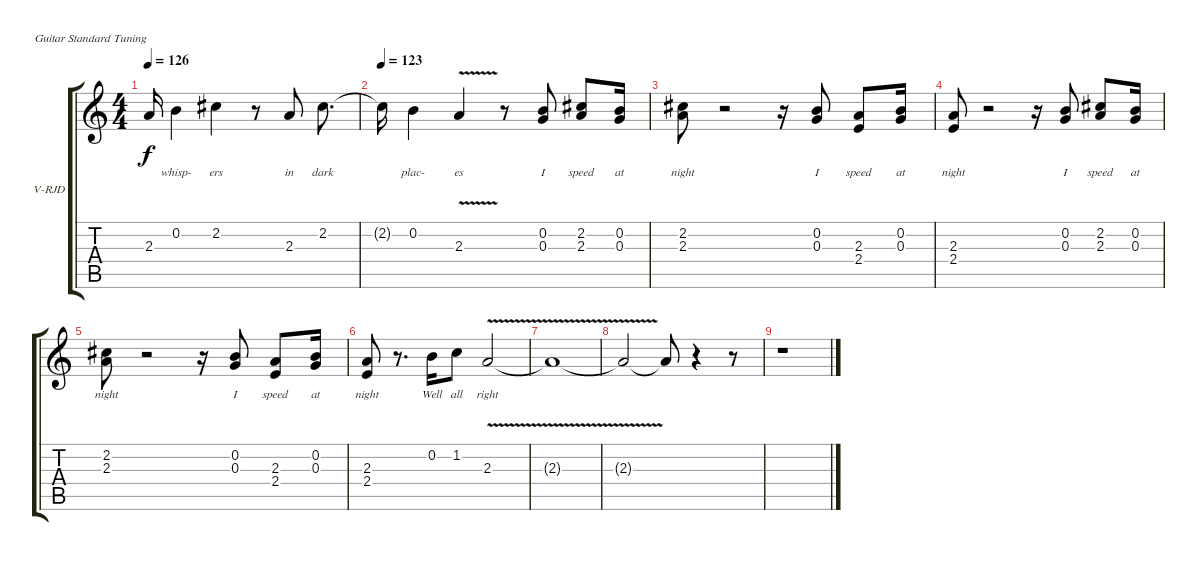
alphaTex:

\bracketExtendMode groupsimilarinstruments
\firstSystemTrackNameOrientation horizontal
\otherSystemsTrackNameOrientation horizontal
\track ("Ronnie James Dio" "V-RJD") {instrument electricguitarclean}
\staff {score tabs}
\tuning (E4 B3 G3 D3 A2 E2)
\ts (4 4)
\tempo 126
\clef g2
\ks aminor
2.3{t}.16{lyrics (0 "") lyrics (1 "") lyrics (2 "") lyrics (3 "") lyrics (4 "") dy f} 0.2.4{lyrics (0 "whisp-") lyrics (1 "") lyrics (2 "") lyrics (3 "") lyrics (4 "")} 2.2.4{lyrics (0 "ers") lyrics (1 "") lyrics (2 "") lyrics (3 "") lyrics (4 "")} r.8 2.3.8{lyrics (0 "in") lyrics (1 "") lyrics (2 "") lyrics (3 "") lyrics (4 "")} 2.2.8{d lyrics (0 "dark") lyrics (1 "") lyrics (2 "") lyrics (3 "") lyrics (4 "")} |
\tempo 123
2.2{t}.16{lyrics (0 "") lyrics (1 "") lyrics (2 "") lyrics (3 "") lyrics (4 "")} 0.2.4{lyrics (0 "plac-") lyrics (1 "") lyrics (2 "") lyrics (3 "") lyrics (4 "")} 2.3{v}.4{lyrics (0 "es") lyrics (1 "") lyrics (2 "") lyrics (3 "") lyrics (4 "")} r.8 (0.2 0.3).8{lyrics (0 "I") lyrics (1 "") lyrics (2 "") lyrics (3 "") lyrics (4 "")} (2.2 2.3).8{lyrics (0 "speed") lyrics (1 "") lyrics (2 "") lyrics (3 "") lyrics (4 "")} (0.2 0.3).16{lyrics (0 "at") lyrics (1 "") lyrics (2 "") lyrics (3 "") lyrics (4 "")} |
(2.2 2.3).8{lyrics (0 "night") lyrics (1 "") lyrics (2 "") lyrics (3 "") lyrics (4 "")} r.2 r.16 (0.2 0.3).8{lyrics (0 "I") lyrics (1 "") lyrics (2 "") lyrics (3 "") lyrics (4 "")} (2.3 2.4).8{lyrics (0 "speed") lyrics (1 "") lyrics (2 "") lyrics (3 "") lyrics (4 "")} (0.2 0.3).16{lyrics (0 "at") lyrics (1 "") lyrics (2 "") lyrics (3 "") lyrics (4 "")} |
(2.3 2.4).8{lyrics (0 "night") lyrics (1 "") lyrics (2 "") lyrics (3 "") lyrics (4 "")} r.2 r.16 (0.2 0.3).8{lyrics (0 "I") lyrics (1 "") lyrics (2 "") lyrics (3 "") lyrics (4 "")} (2.2 2.3).8{lyrics (0 "speed") lyrics (1 "") lyrics (2 "") lyrics (3 "") lyrics (4 "")} (0.2 0.3).16{lyrics (0 "at") lyrics (1 "") lyrics (2 "") lyrics (3 "") lyrics (4 "")} |
(2.2 2.3).8{lyrics (0 "night") lyrics (1 "") lyrics (2 "") lyrics (3 "") lyrics (4 "")} r.2 r.16 (0.2 0.3).8{lyrics (0 "I") lyrics (1 "") lyrics (2 "") lyrics (3 "") lyrics (4 "")} (2.3 2.4).8{lyrics (0 "speed") lyrics (1 "") lyrics (2 "") lyrics (3 "") lyrics (4 "")} (0.2 0.3).16{lyrics (0 "at") lyrics (1 "") lyrics (2 "") lyrics (3 "") lyrics (4 "")} |
(2.3 2.4).8{lyrics (0 "night") lyrics (1 "") lyrics (2 "") lyrics (3 "") lyrics (4 "")} r.8{d} 0.2.16{lyrics (0 "Well") lyrics (1 "") lyrics (2 "") lyrics (3 "") lyrics (4 "")} 1.2.8{lyrics (0 "all") lyrics (1 "") lyrics (2 "") lyrics (3 "") lyrics (4 "")} 2.3{v}.2{lyrics (0 "right") lyrics (1 "") lyrics (2 "") lyrics (3 "") lyrics (4 "")} |
2.3{v t}.1 |
2.3{t}.2 2.3{t}.8 r.4 r.8 |
r.1
